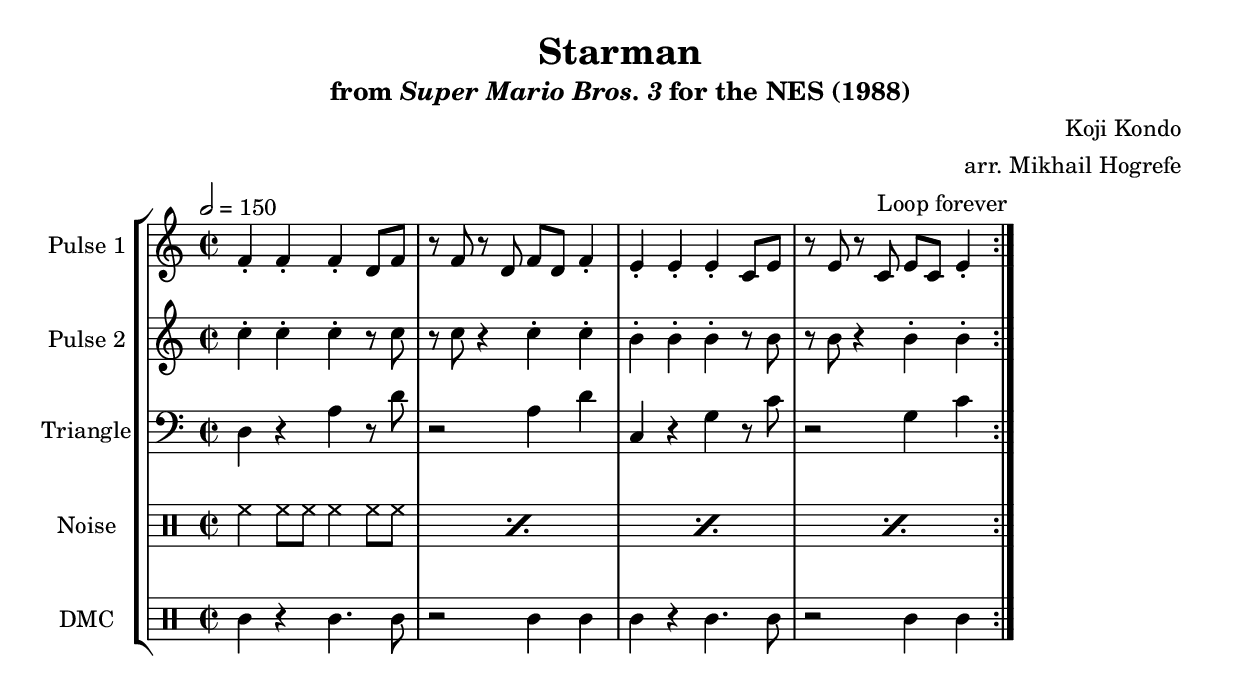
\version "2.20.0"

\book {
    \header {
        title = "Starman"
        subtitle = \markup { "from" {\italic "Super Mario Bros. 3"} "for the NES (1988)" }
        composer = "Koji Kondo"
        arranger = "arr. Mikhail Hogrefe"
    }

    \score {
        {
            \new StaffGroup <<
                \new Staff \relative c' {
                    \set Staff.instrumentName = "Pulse 1"
                    \set Staff.shortInstrumentName = "P.1"
\key c \major
\time 2/2
\tempo 2 = 150
                    \repeat volta 2 {
f4-. f-. f-. d8 f |
r8 f r d f d f4-. |
e4-. e-. e-. c8 e |
r8 e r c e c e4-. |
                    }
\once \override Score.RehearsalMark.self-alignment-X = #RIGHT
\mark \markup { \fontsize #-2 "Loop forever" }
                }

                \new Staff \relative c'' {
                    \set Staff.instrumentName = "Pulse 2"
                    \set Staff.shortInstrumentName = "P.2"
\key c \major
c4-. c-. c-. r8 c |
r8 c r4 c-. c-. |
b4-. b-. b-. r8 b |
r8 b r4 b-. b-. |
                }

                \new Staff \relative c {
                    \set Staff.instrumentName = "Triangle"
                    \set Staff.shortInstrumentName = "T."
\clef bass
\key c \major
d4 r a' r8 d |
r2 a4 d |
c,4 r g' r8 c |
r2 g4 c |
                }

                \new DrumStaff {
                    \drummode {
                        \set Staff.instrumentName="Noise"
                        \set Staff.shortInstrumentName="N."
\repeat percent 4 { hh4 hh8 hh hh4 hh8 hh | }
                    }
                }

                \new DrumStaff {
                    \drummode {
                        \set Staff.instrumentName="DMC"
                        \set Staff.shortInstrumentName="DMC"
wbh4 r wbh4. wbh8 |
r2 wbh4 wbh |
wbh4 r wbh4. wbh8 |
r2 wbh4 wbh |
                    }
                }
            >>
        }
        \layout {
            \context {
                \Staff
                \RemoveEmptyStaves
            }
            \context {
                \DrumStaff
                \RemoveEmptyStaves
            }
        }
    }
}
